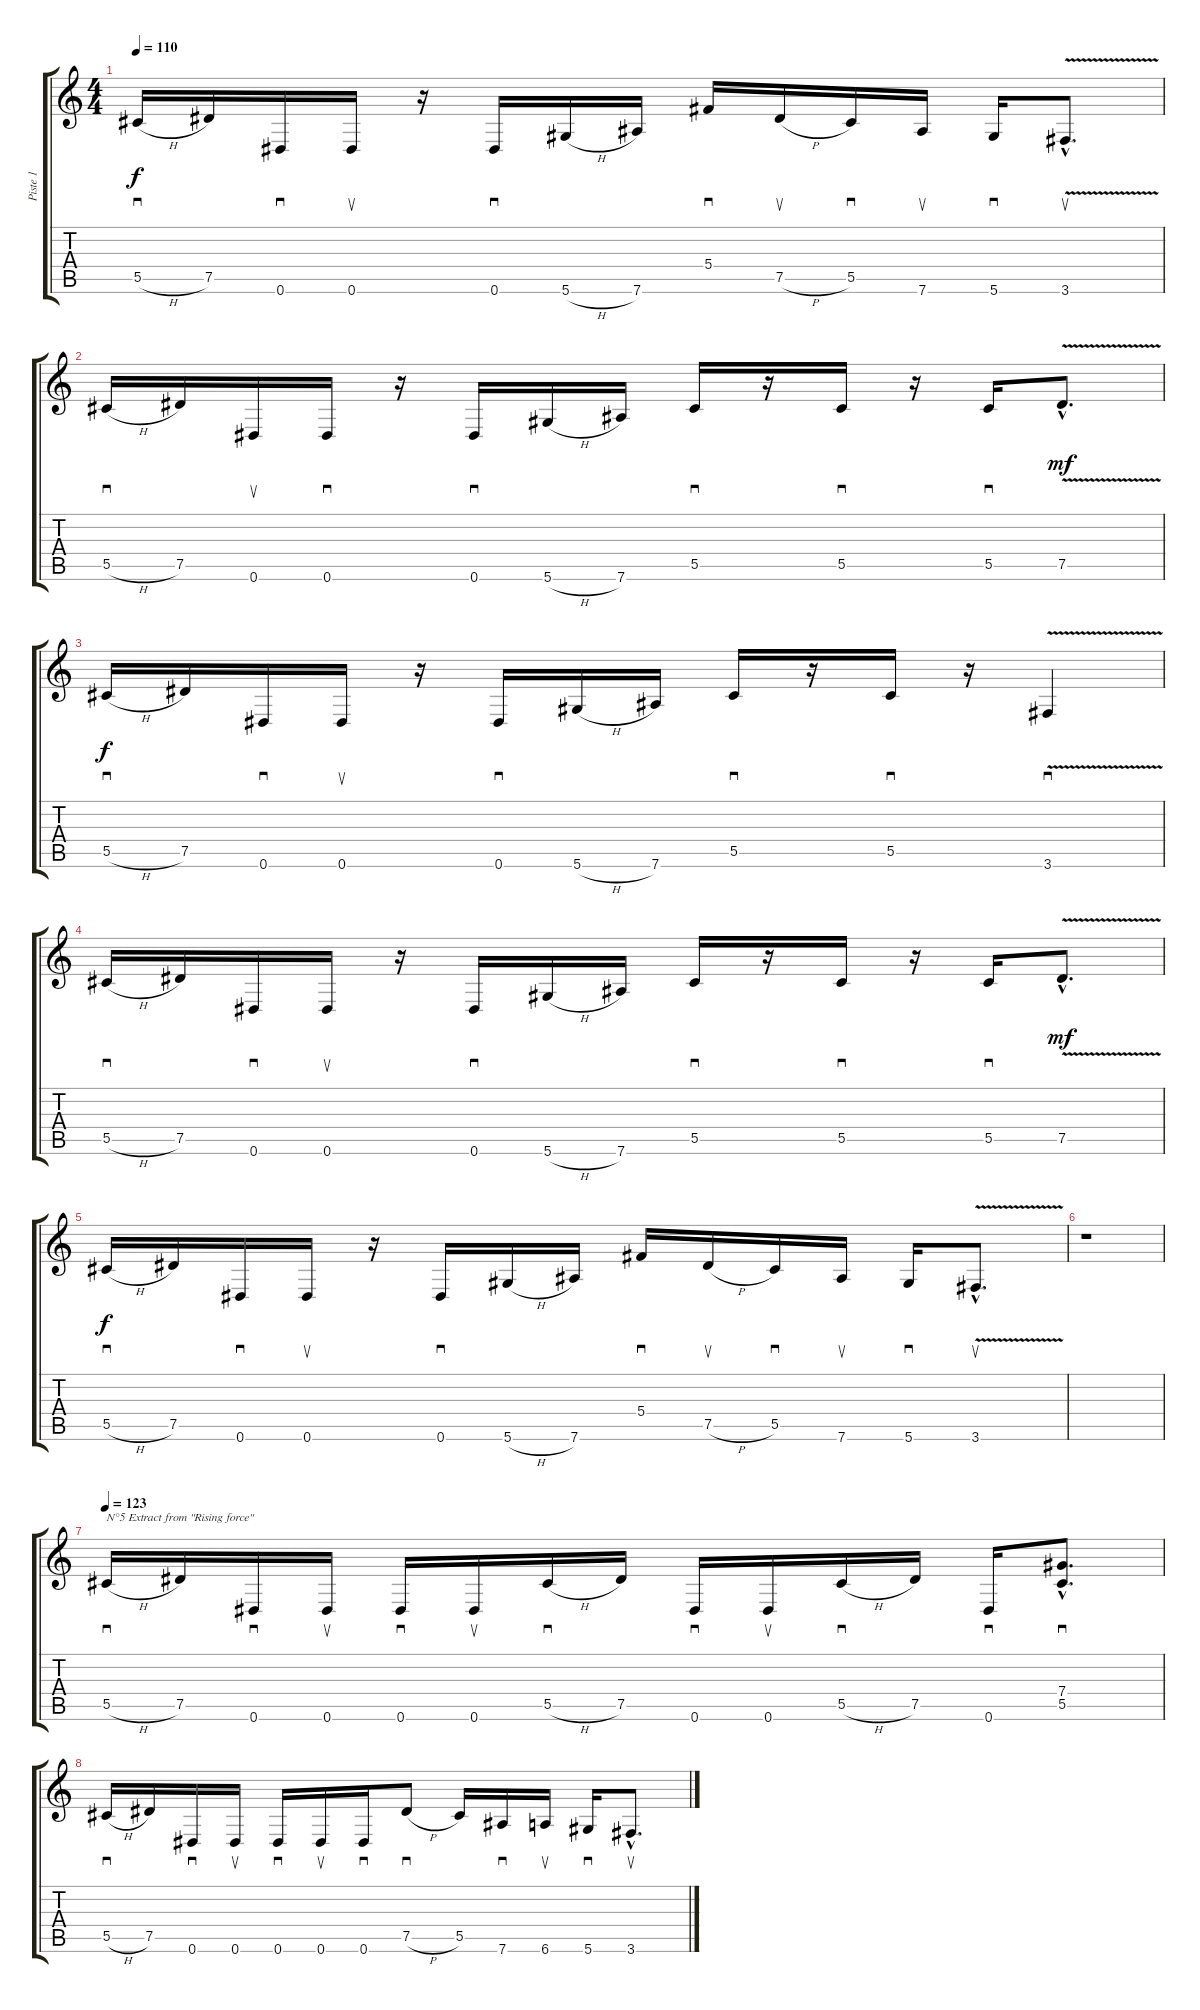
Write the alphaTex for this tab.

\track ("Piste 1" "Piste 1") {instrument distortionguitar}
\staff {score tabs}
\tuning (Eb4 Bb3 Gb3 Db3 Ab2 Eb2) {hide}
\ts (4 4)
\tempo 110
\clef g2
\ks c
5.5{h}.16{sd dy f} 7.5.16 0.6.16{sd} 0.6.16{su} r.16 0.6.16{sd} 5.6{h}.16 7.6.16 5.4.16{sd} 7.5{h}.16{su} 5.5.16{sd} 7.6.16{su} 5.6.16{sd} 3.6{v hac}.8{d su} |
5.5{h}.16{sd} 7.5.16 0.6.16{su} 0.6.16{sd} r.16 0.6.16{sd} 5.6{h}.16 7.6.16 5.5.16{sd} r.16 5.5.16{sd} r.16 5.5.16{sd} 7.5{v hac}.8{d dy mf} |
5.5{h}.16{sd dy f} 7.5.16 0.6.16{sd} 0.6.16{su} r.16 0.6.16{sd} 5.6{h}.16 7.6.16 5.5.16{sd} r.16 5.5.16{sd} r.16 3.6{v}.4{sd} |
5.5{h}.16{sd} 7.5.16 0.6.16{sd} 0.6.16{su} r.16 0.6.16{sd} 5.6{h}.16 7.6.16 5.5.16{sd} r.16 5.5.16{sd} r.16 5.5.16{sd} 7.5{v hac}.8{d dy mf} |
5.5{h}.16{sd dy f} 7.5.16 0.6.16{sd} 0.6.16{su} r.16 0.6.16{sd} 5.6{h}.16 7.6.16 5.4.16{sd} 7.5{h}.16{su} 5.5.16{sd} 7.6.16{su} 5.6.16{sd} 3.6{v hac}.8{d su} |
r.1 |
\tempo 123
5.5{h}.16{sd txt "N°5 Extract from \"Rising force\"" volume 16} 7.5.16 0.6.16{sd} 0.6.16{su} 0.6.16{sd} 0.6.16{su} 5.5{h}.16{sd} 7.5.16 0.6.16{sd} 0.6.16{su} 5.5{h}.16{sd} 7.5.16 0.6.16{sd} (7.4{hac} 5.5{hac}).8{d sd} |
5.5{h}.16{sd} 7.5.16 0.6.16{sd} 0.6.16{su} 0.6.16{sd} 0.6.16{su} 0.6.16{sd} 7.5{h}.8{sd} 5.5.16 7.6.16{sd} 6.6.16{su} 5.6.16{sd} 3.6{hac}.8{d su}
